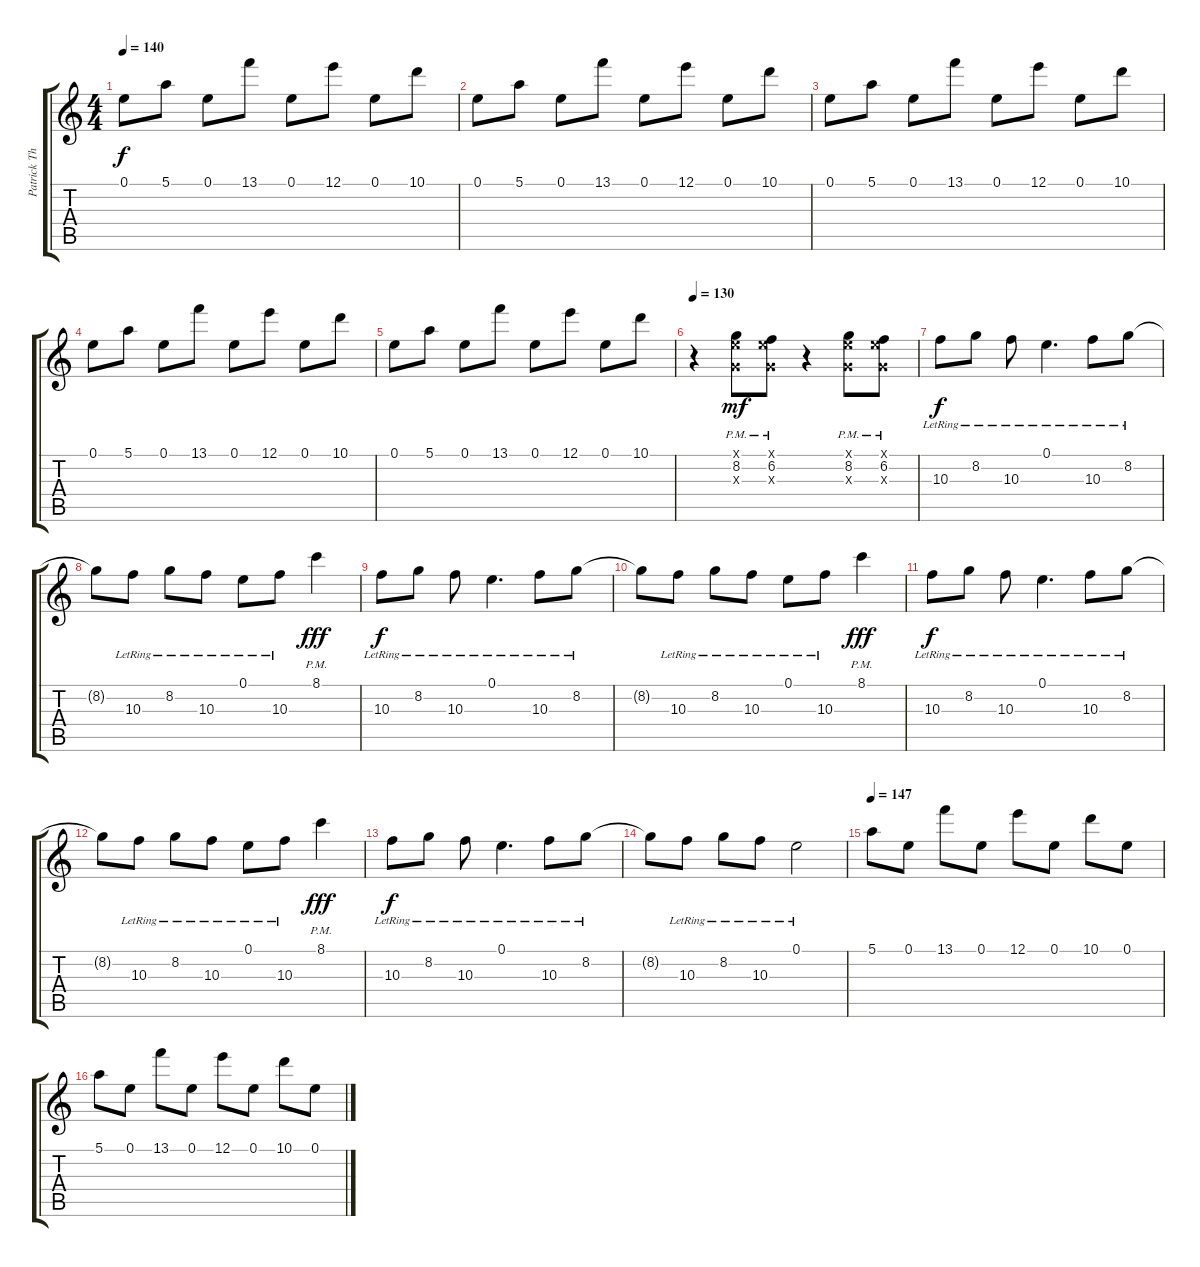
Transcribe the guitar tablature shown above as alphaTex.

\track ("Patrick Thompson - Lead Guitar" "Patrick Th") {instrument distortionguitar}
\staff {score tabs}
\tuning (E4 B3 G3 D3 A2 D2) {hide}
\ts (4 4)
\tempo 140
\clef g2
\ks c
0.1.8{dy f} 5.1.8 0.1.8 13.1.8 0.1.8 12.1.8 0.1.8 10.1.8 |
0.1.8 5.1.8 0.1.8 13.1.8 0.1.8 12.1.8 0.1.8 10.1.8 |
0.1.8 5.1.8 0.1.8 13.1.8 0.1.8 12.1.8 0.1.8 10.1.8 |
0.1.8 5.1.8 0.1.8 13.1.8 0.1.8 12.1.8 0.1.8 10.1.8 |
0.1.8 5.1.8 0.1.8 13.1.8 0.1.8 12.1.8 0.1.8 10.1.8 |
\tempo 130
r.4 (0.1{x} 8.2{pm} 0.3{x}).8{dy mf} (0.1{x} 6.2{pm} 0.3{x}).8 r.4 (0.1{x} 8.2{pm} 0.3{x}).8 (0.1{x} 6.2{pm} 0.3{x}).8 |
10.3{lr}.8{dy f} 8.2{lr}.8 10.3{lr}.8 0.1{lr}.4{d} 10.3{lr}.8 8.2{lr}.8 |
8.2{t}.8 10.3{lr}.8 8.2{lr}.8 10.3{lr}.8 0.1{lr}.8 10.3{lr}.8 8.1{pm}.4{dy fff} |
10.3{lr}.8{dy f} 8.2{lr}.8 10.3{lr}.8 0.1{lr}.4{d} 10.3{lr}.8 8.2{lr}.8 |
8.2{t}.8 10.3{lr}.8 8.2{lr}.8 10.3{lr}.8 0.1{lr}.8 10.3{lr}.8 8.1{pm}.4{dy fff} |
10.3{lr}.8{dy f} 8.2{lr}.8 10.3{lr}.8 0.1{lr}.4{d} 10.3{lr}.8 8.2{lr}.8 |
8.2{t}.8 10.3{lr}.8 8.2{lr}.8 10.3{lr}.8 0.1{lr}.8 10.3{lr}.8 8.1{pm}.4{dy fff} |
10.3{lr}.8{dy f} 8.2{lr}.8 10.3{lr}.8 0.1{lr}.4{d} 10.3{lr}.8 8.2{lr}.8 |
8.2{t}.8 10.3{lr}.8 8.2{lr}.8 10.3{lr}.8 0.1{lr}.2 |
\tempo 147
5.1.8 0.1.8 13.1.8 0.1.8 12.1.8 0.1.8 10.1.8 0.1.8 |
5.1.8 0.1.8 13.1.8 0.1.8 12.1.8 0.1.8 10.1.8 0.1.8
